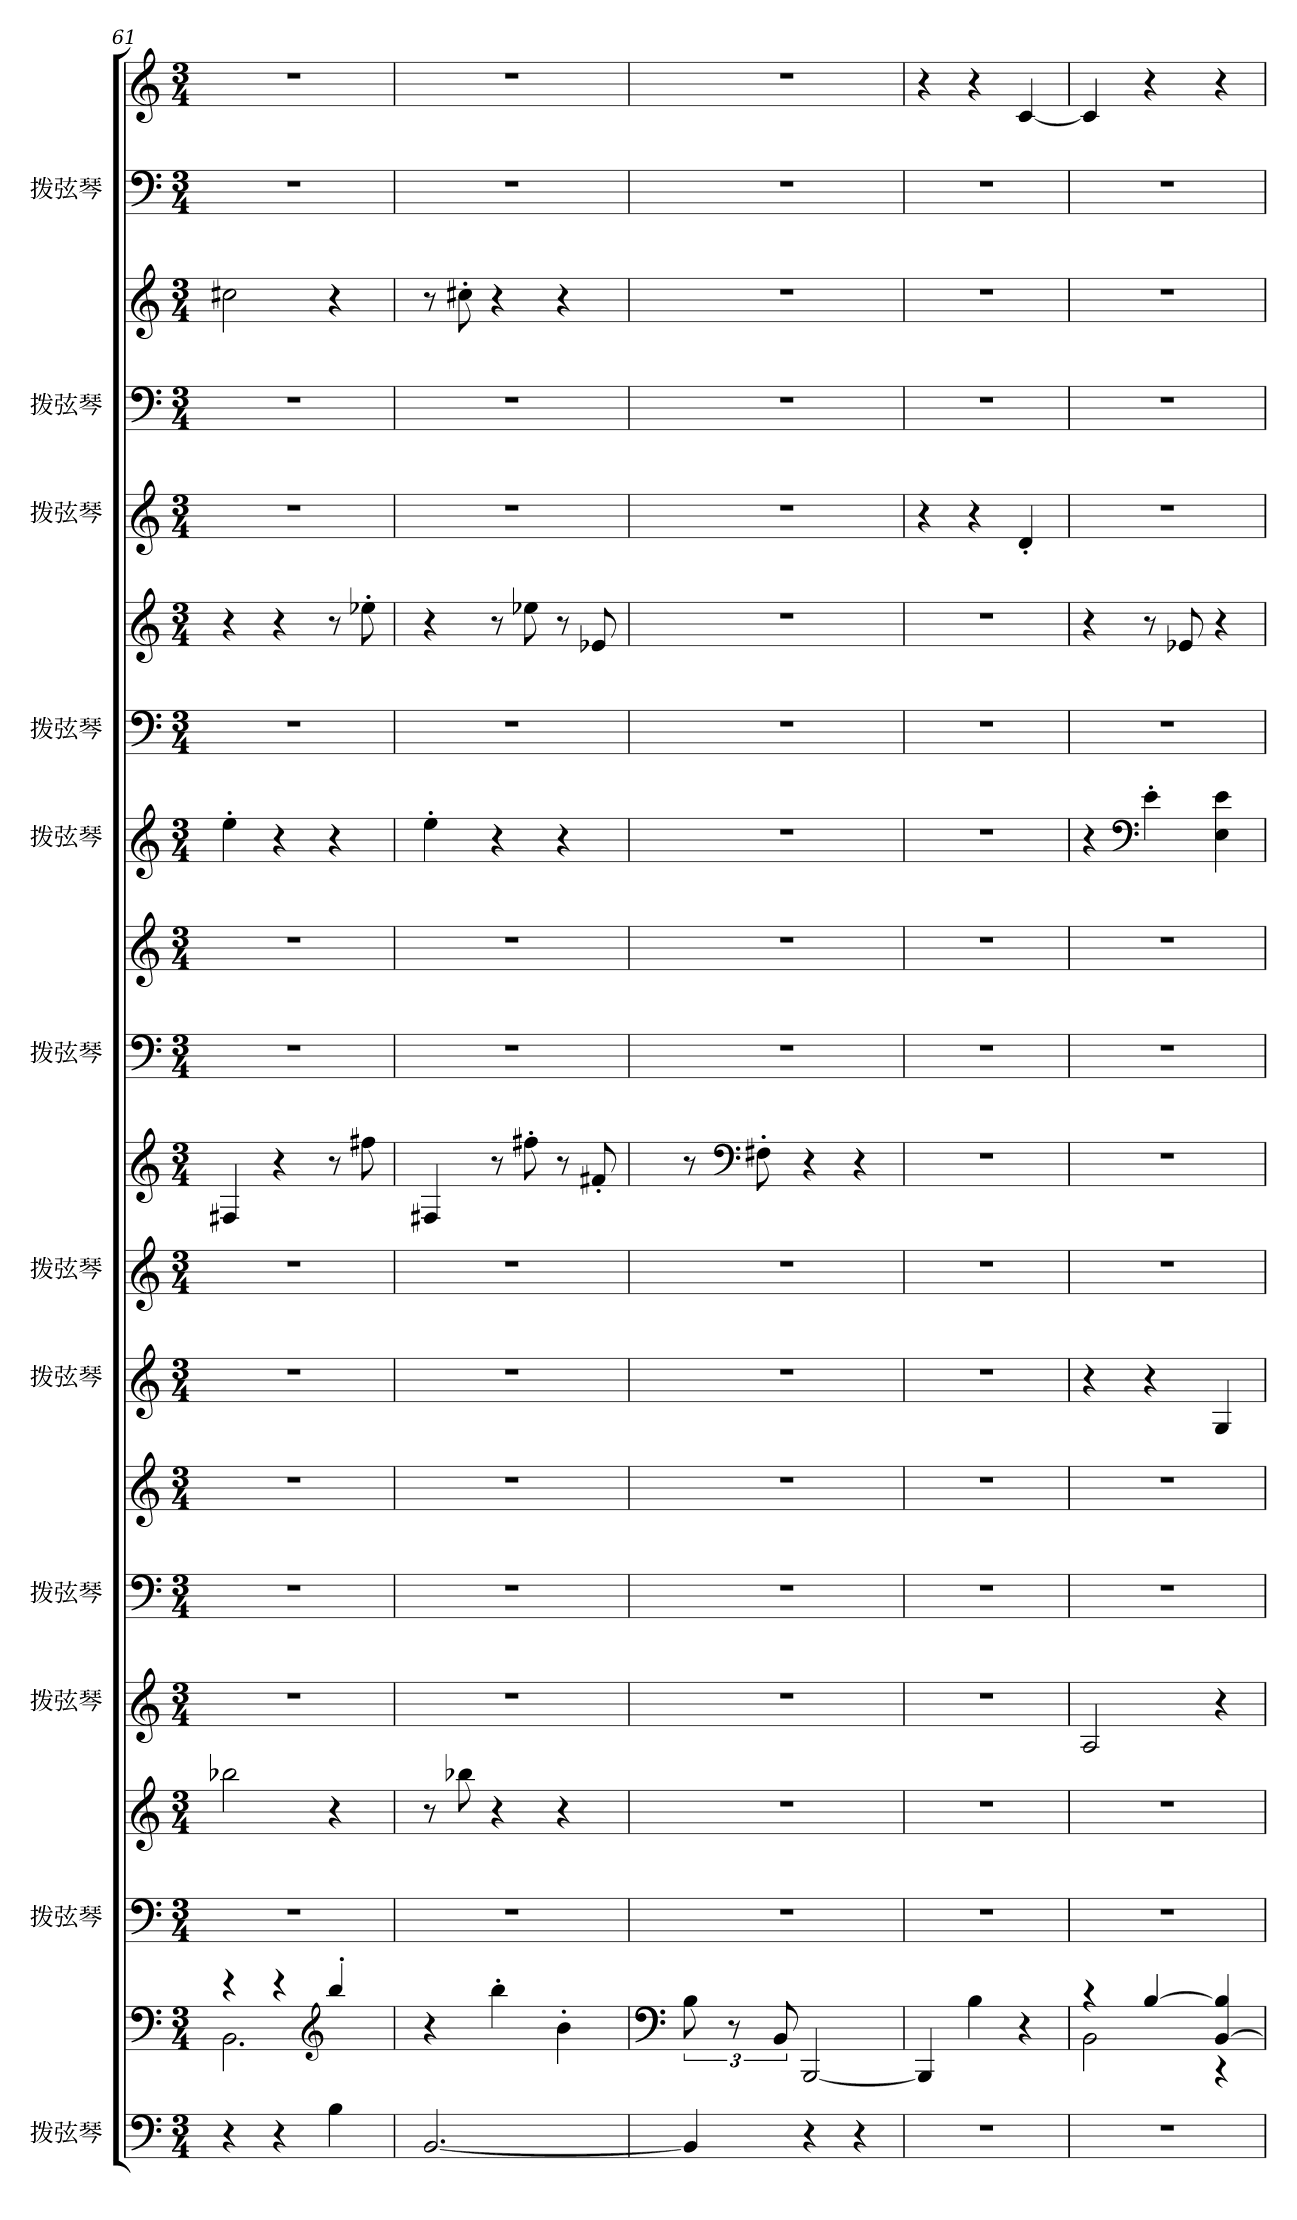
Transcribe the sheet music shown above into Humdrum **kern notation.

**kern	**kern	**kern	**kern	**kern	**kern	**kern	**kern	**kern	**kern	**kern	**kern	**kern	**kern	**kern	**kern	**kern	**kern	**kern	**kern
*part12	*part12	*part11	*part11	*part10	*part9	*part9	*part8	*part7	*part7	*part6	*part6	*part5	*part4	*part4	*part3	*part2	*part2	*part1	*part1
*staff20	*staff19	*staff18	*staff17	*staff16	*staff15	*staff14	*staff13	*staff12	*staff11	*staff10	*staff9	*staff8	*staff7	*staff6	*staff5	*staff4	*staff3	*staff2	*staff1
*I"拨弦琴	*	*I"拨弦琴	*	*I"拨弦琴	*I"拨弦琴	*	*I"拨弦琴	*I"拨弦琴	*	*I"拨弦琴	*	*I"拨弦琴	*I"拨弦琴	*	*I"拨弦琴	*I"拨弦琴	*	*I"拨弦琴	*
!!LO:PB:g=z
*clefF4	*clefF4	*clefF4	*clefG2	*clefG2	*clefF4	*clefG2	*clefG2	*clefG2	*clefG2	*clefF4	*clefG2	*clefG2	*clefF4	*clefG2	*clefG2	*clefF4	*clefG2	*clefF4	*clefG2
*k[]	*k[]	*k[]	*k[]	*k[]	*k[]	*k[]	*k[]	*k[]	*k[]	*k[]	*k[]	*k[]	*k[]	*k[]	*k[]	*k[]	*k[]	*k[]	*k[]
*M3/4	*M3/4	*M3/4	*M3/4	*M3/4	*M3/4	*M3/4	*M3/4	*M3/4	*M3/4	*M3/4	*M3/4	*M3/4	*M3/4	*M3/4	*M3/4	*M3/4	*M3/4	*M3/4	*M3/4
=61	=61	=61	=61	=61	=61	=61	=61	=61	=61	=61	=61	=61	=61	=61	=61	=61	=61	=61	=61
*	*^	*	*	*	*	*	*	*	*	*	*	*	*	*	*	*	*	*	*
4r	4r	2.BB\	2.r	2bb-X\	2.r	2.r	2.r	2.r	2.r	4F#X/	2.r	2.r	4ee'\	2.r	4r	2.r	2.r	2cc#X\	2.r	2.r
4r	4r	.	.	.	.	.	.	.	.	4r	.	.	4r	.	4r	.	.	.	.	.
*	*clefG2	*	*	*	*	*	*	*	*	*	*	*	*	*	*	*	*	*	*	*
4B\	4bb'/	.	.	4r	.	.	.	.	.	8r	.	.	4r	.	8r	.	.	4r	.	.
.	.	.	.	.	.	.	.	.	.	8ff#X\	.	.	.	.	8ee-X'\	.	.	.	.	.
*	*v	*v	*	*	*	*	*	*	*	*	*	*	*	*	*	*	*	*	*	*
=62	=62	=62	=62	=62	=62	=62	=62	=62	=62	=62	=62	=62	=62	=62	=62	=62	=62	=62	=62
[2.BB/	4r	2.r	8r	2.r	2.r	2.r	2.r	2.r	4F#X/	2.r	2.r	4ee'\	2.r	4r	2.r	2.r	8r	2.r	2.r
.	.	.	8bb-X\	.	.	.	.	.	.	.	.	.	.	.	.	.	8cc#X'\	.	.
.	4bb'\	.	4r	.	.	.	.	.	8r	.	.	4r	.	8r	.	.	4r	.	.
.	.	.	.	.	.	.	.	.	8ff#X'\	.	.	.	.	8ee-X\	.	.	.	.	.
.	4b'\	.	4r	.	.	.	.	.	8r	.	.	4r	.	8r	.	.	4r	.	.
.	.	.	.	.	.	.	.	.	8f#X'/	.	.	.	.	8e-X/	.	.	.	.	.
=63	=63	=63	=63	=63	=63	=63	=63	=63	=63	=63	=63	=63	=63	=63	=63	=63	=63	=63	=63
*	*clefF4	*	*	*	*	*	*	*	*	*	*	*	*	*	*	*	*	*	*
4BB/]	12B\	2.r	2.r	2.r	2.r	2.r	2.r	2.r	8r	2.r	2.r	2.r	2.r	2.r	2.r	2.r	2.r	2.r	2.r
.	12r	.	.	.	.	.	.	.	.	.	.	.	.	.	.	.	.	.	.
*	*	*	*	*	*	*	*	*	*clefF4	*	*	*	*	*	*	*	*	*	*
.	.	.	.	.	.	.	.	.	8F#X'\	.	.	.	.	.	.	.	.	.	.
.	12BB/	.	.	.	.	.	.	.	.	.	.	.	.	.	.	.	.	.	.
4r	[2BBB/	.	.	.	.	.	.	.	4r	.	.	.	.	.	.	.	.	.	.
4r	.	.	.	.	.	.	.	.	4r	.	.	.	.	.	.	.	.	.	.
=64	=64	=64	=64	=64	=64	=64	=64	=64	=64	=64	=64	=64	=64	=64	=64	=64	=64	=64	=64
2.r	4BBB/]	2.r	2.r	2.r	2.r	2.r	2.r	2.r	2.r	2.r	2.r	2.r	2.r	2.r	4r	2.r	2.r	2.r	4r
.	4B\	.	.	.	.	.	.	.	.	.	.	.	.	.	4r	.	.	.	4r
.	4r	.	.	.	.	.	.	.	.	.	.	.	.	.	4d'/	.	.	.	[4c/
=65	=65	=65	=65	=65	=65	=65	=65	=65	=65	=65	=65	=65	=65	=65	=65	=65	=65	=65	=65
*	*^	*	*	*	*	*	*	*	*	*	*	*	*	*	*	*	*	*	*
2.r	4r	2BB\	2.r	2.r	2A/	2.r	2.r	4r	2.r	2.r	2.r	2.r	4r	2.r	4r	2.r	2.r	2.r	2.r	4c/]
*	*	*	*	*	*	*	*	*	*	*	*	*	*clefF4	*	*	*	*	*	*	*
.	[4B/	.	.	.	.	.	.	4r	.	.	.	.	4e'\	.	8r	.	.	.	.	4r
.	.	.	.	.	.	.	.	.	.	.	.	.	.	.	8e-X/	.	.	.	.	.
.	[4BB/ 4B/]	4r	.	.	4r	.	.	4G/	.	.	.	.	4E\ 4e\	.	4r	.	.	.	.	4r
*	*v	*v	*	*	*	*	*	*	*	*	*	*	*	*	*	*	*	*	*	*
=	=	=	=	=	=	=	=	=	=	=	=	=	=	=	=	=	=	=	=
*-	*-	*-	*-	*-	*-	*-	*-	*-	*-	*-	*-	*-	*-	*-	*-	*-	*-	*-	*-
